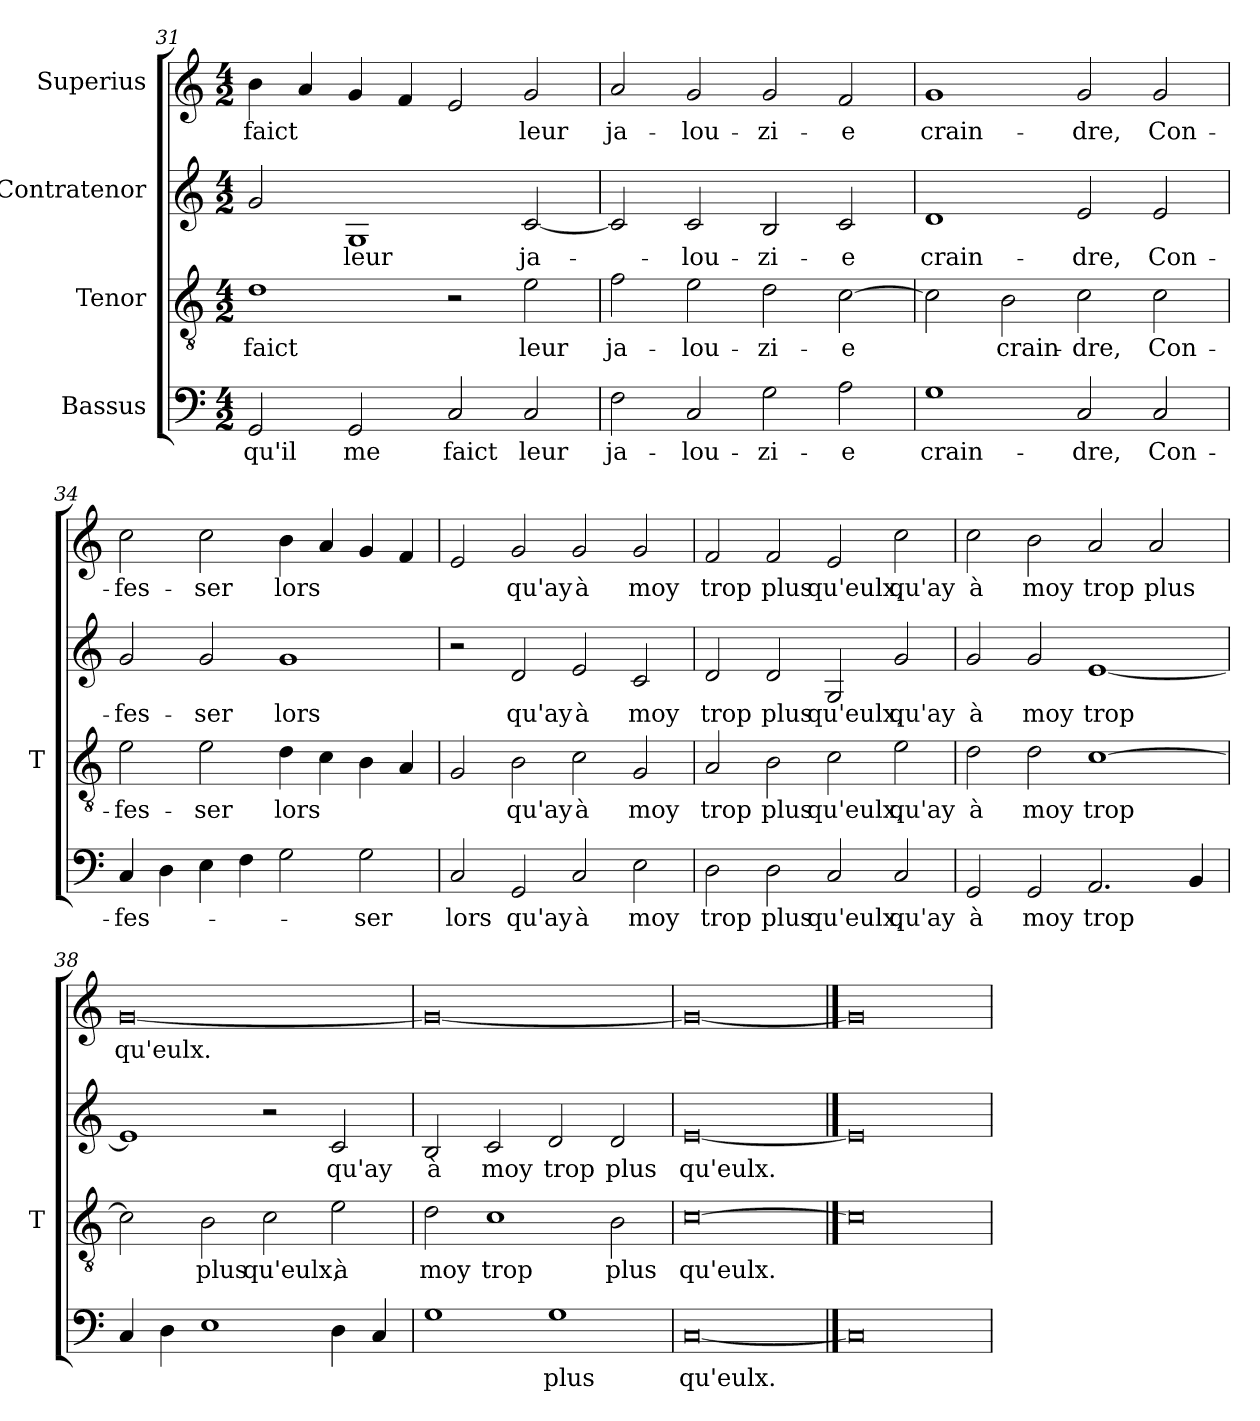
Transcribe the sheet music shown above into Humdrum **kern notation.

**kern	**text	**kern	**text	**kern	**text	**kern	**text
*part4	*part4	*part3	*part3	*part2	*part2	*part1	*part1
*staff4	*staff4	*staff3	*staff3	*staff2	*staff2	*staff1	*staff1
*I"Bassus	*	*I"Tenor	*	*I"Contratenor	*	*I"Superius	*
*	*	*I'T	*	*	*	*	*
*clefF4	*	*clefGv2	*	*clefG2	*	*clefG2	*
*k[]	*	*k[]	*	*k[]	*	*k[]	*
*M4/2	*	*M4/2	*	*M4/2	*	*M4/2	*
=31	=31	=31	=31	=31	=31	=31	=31
2GG	-qu'il	1d	-faict	2g	.	4b	-faict
.	.	.	.	.	.	4a	.
2GG	-me	.	.	1G	-leur	4g	.
.	.	.	.	.	.	4f	.
2C	-faict	2r	.	.	.	2e	.
2C	-leur	2e	-leur	[2c	ja-	2g	-leur
=32	=32	=32	=32	=32	=32	=32	=32
2F	ja-	2f	ja-	2c]	.	2a	ja-
2C	lou-	2e	lou-	2c	lou-	2g	lou-
2G	zi-	2d	zi-	2B	zi-	2g	zi-
2A	-e	[2c	-e	2c	-e	2f	-e
=33	=33	=33	=33	=33	=33	=33	=33
1G	crain-	2c]	.	1d	crain-	1g	crain-
.	.	2B	crain-	.	.	.	.
2C	-dre,	2c	-dre,	2e	-dre,	2g	-dre,
2C	Con-	2c	Con-	2e	Con-	2g	Con-
=34	=34	=34	=34	=34	=34	=34	=34
4C	fes-	2e	fes-	2g	fes-	2cc	fes-
4D	.	.	.	.	.	.	.
4E	.	2e	-ser	2g	-ser	2cc	-ser
4F	.	.	.	.	.	.	.
2G	.	4d	-lors	1g	-lors	4b	-lors
.	.	4c	.	.	.	4a	.
2G	-ser	4B	.	.	.	4g	.
.	.	4A	.	.	.	4f	.
=35	=35	=35	=35	=35	=35	=35	=35
2C	-lors	2G	.	2r	.	2e	.
2GG	-qu'ay	2B	-qu'ay	2d	-qu'ay	2g	-qu'ay
2C	-à	2c	-à	2e	-à	2g	-à
2E	-moy	2G	-moy	2c	-moy	2g	-moy
=36	=36	=36	=36	=36	=36	=36	=36
2D	-trop	2A	-trop	2d	-trop	2f	-trop
2D	-plus	2B	-plus	2d	-plus	2f	-plus
2C	-qu'eulx,	2c	-qu'eulx,	2G	-qu'eulx,	2e	-qu'eulx,
2C	-qu'ay	2e	-qu'ay	2g	-qu'ay	2cc	-qu'ay
=37	=37	=37	=37	=37	=37	=37	=37
2GG	-à	2d	-à	2g	-à	2cc	-à
2GG	-moy	2d	-moy	2g	-moy	2b	-moy
2.AA	-trop	[1c	-trop	[1e	-trop	2a	-trop
.	.	.	.	.	.	2a	-plus
4BB	.	.	.	.	.	.	.
=38	=38	=38	=38	=38	=38	=38	=38
4C	.	2c]	.	1e]	.	[0g	-qu'eulx.
4D	.	.	.	.	.	.	.
1E	.	2B	-plus	.	.	.	.
.	.	2c	-qu'eulx,	2r	.	.	.
4D	.	2e	-à	2c	-qu'ay	.	.
4C	.	.	.	.	.	.	.
=39	=39	=39	=39	=39	=39	=39	=39
1G	.	2d	-moy	2B	-à	0g_	.
.	.	1c	-trop	2c	-moy	.	.
1G	-plus	.	.	2d	-trop	.	.
.	.	2B	-plus	2d	-plus	.	.
=40	=40	=40	=40	=40	=40	=40	=40
[0C	-qu'eulx.	[0c	-qu'eulx.	[0e	-qu'eulx.	0g_	.
==41	==41	==41	==41	==41	==41	==41	==41
0C]	.	0c]	.	0e]	.	0g]	.
=	=	=	=	=	=	=	=
*-	*-	*-	*-	*-	*-	*-	*-
